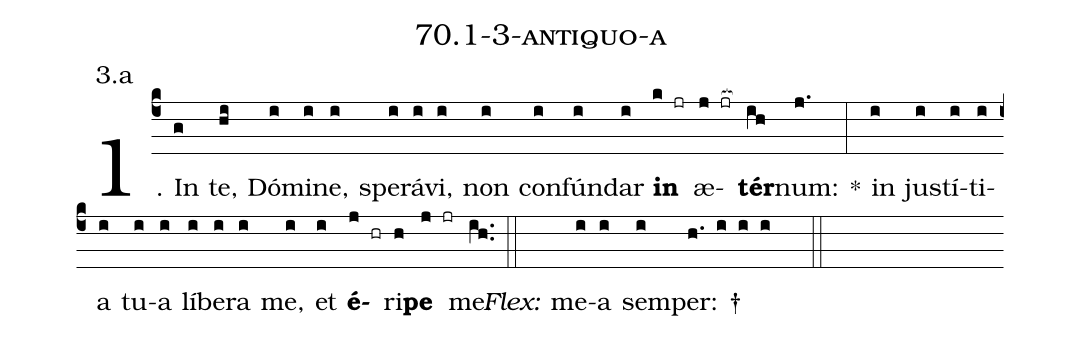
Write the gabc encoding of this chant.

name: 70.1-3-antiquo-a;
annotation: 3.a;
%%
(c4)1. In(g) te,(hi) Dó(i)mi(i)ne,(i) spe(i)rá(i)vi,(i) non(i) con(i)fún(i)dar(i) <b>in</b>(k jr) æ(j jr[ocb:1{])<b>tér</b>(ih[ocb:0}])num:(j.) *(:) in(i) jus(i)tí(i)ti(i)a(i) tu(i)a(i) lí(i)be(i)ra(i) me,(i) et(i) <b>é</b>(j hr)ri(h)<b>pe</b>(j jr) me.(ih..) (::)
<i>Flex:</i>()  me(i)a(i) sem(i)per: †(h. i i i  ::)
